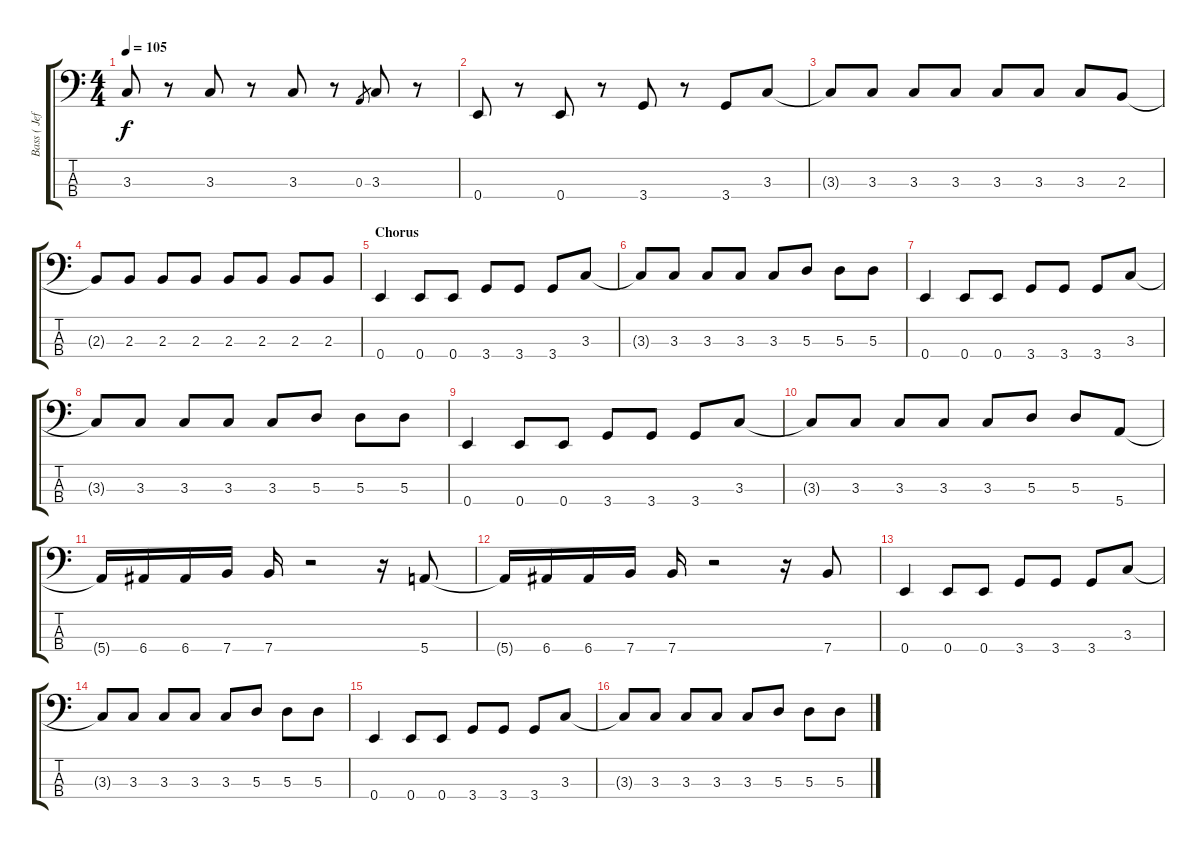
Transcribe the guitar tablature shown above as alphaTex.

\track ("Bass ( Jeff Ambercombie)" "Bass ( Jef") {instrument electricbassfinger}
\staff {score tabs}
\tuning (G2 D2 A1 E1) {hide}
\ts (4 4)
\tempo 105
\clef f4
\ks c
3.3.8{dy f} r.8 3.3.8 r.8 3.3.8 r.8 0.3.8{gr} 3.3.8 r.8 |
0.4.8 r.8 0.4.8 r.8 3.4.8 r.8 3.4.8 3.3.8 |
3.3{t}.8 3.3.8 3.3.8 3.3.8 3.3.8 3.3.8 3.3.8 2.3.8 |
2.3{t}.8 2.3.8 2.3.8 2.3.8 2.3.8 2.3.8 2.3.8 2.3.8 |
\section ("" "Chorus")
0.4.4 0.4.8 0.4.8 3.4.8 3.4.8 3.4.8 3.3.8 |
3.3{t}.8 3.3.8 3.3.8 3.3.8 3.3.8 5.3.8 5.3.8 5.3.8 |
0.4.4 0.4.8 0.4.8 3.4.8 3.4.8 3.4.8 3.3.8 |
3.3{t}.8 3.3.8 3.3.8 3.3.8 3.3.8 5.3.8 5.3.8 5.3.8 |
0.4.4 0.4.8 0.4.8 3.4.8 3.4.8 3.4.8 3.3.8 |
3.3{t}.8 3.3.8 3.3.8 3.3.8 3.3.8 5.3.8 5.3.8 5.4.8 |
5.4{t}.16 6.4.16 6.4.16 7.4.16 7.4.16 r.2 r.16 5.4.8 |
5.4{t}.16 6.4.16 6.4.16 7.4.16 7.4.16 r.2 r.16 7.4.8 |
0.4.4 0.4.8 0.4.8 3.4.8 3.4.8 3.4.8 3.3.8 |
3.3{t}.8 3.3.8 3.3.8 3.3.8 3.3.8 5.3.8 5.3.8 5.3.8 |
0.4.4 0.4.8 0.4.8 3.4.8 3.4.8 3.4.8 3.3.8 |
3.3{t}.8 3.3.8 3.3.8 3.3.8 3.3.8 5.3.8 5.3.8 5.3.8
